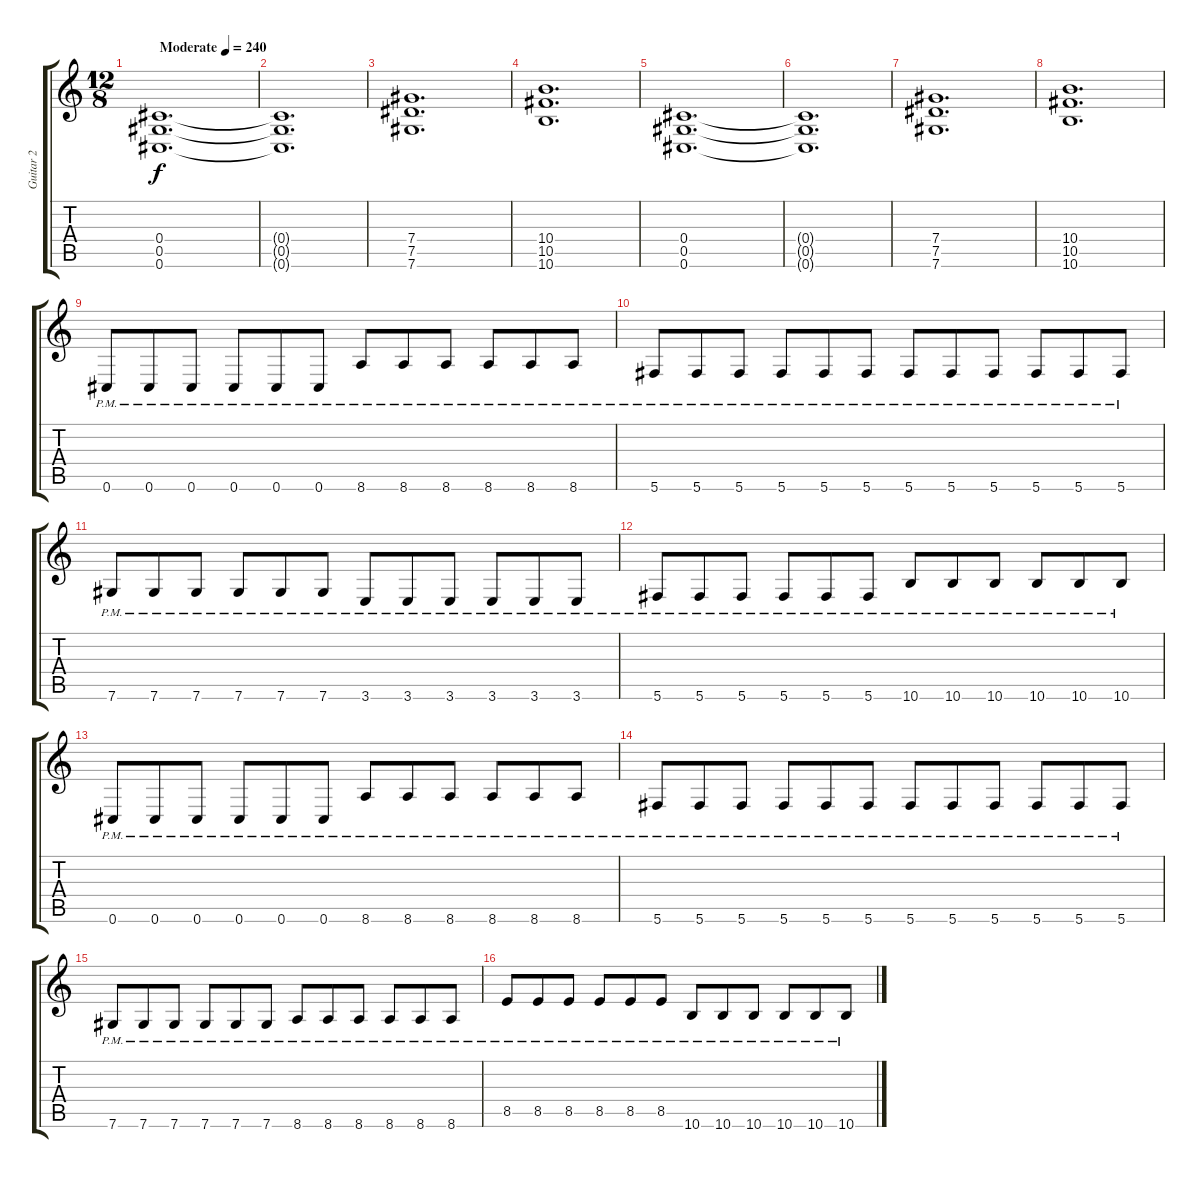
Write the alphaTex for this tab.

\track ("Guitar 2" "Guitar 2") {instrument distortionguitar}
\staff {score tabs}
\tuning (Eb4 Bb3 Gb3 Db3 Ab2 Db2) {hide}
\ts (12 8)
\tempo (240 "Moderate")
\clef g2
\ks c
(0.4 0.5 0.6).1{d dy f instrument distortionguitar} |
(0.4{t} 0.5{t} 0.6{t}).1{d} |
(7.4 7.5 7.6).1{d} |
(10.4 10.5 10.6).1{d} |
(0.4 0.5 0.6).1{d} |
(0.4{t} 0.5{t} 0.6{t}).1{d} |
(7.4 7.5 7.6).1{d} |
(10.4 10.5 10.6).1{d} |
0.6{pm}.8 0.6{pm}.8 0.6{pm}.8 0.6{pm}.8 0.6{pm}.8 0.6{pm}.8 8.6{pm}.8 8.6{pm}.8 8.6{pm}.8 8.6{pm}.8 8.6{pm}.8 8.6{pm}.8 |
5.6{pm}.8 5.6{pm}.8 5.6{pm}.8 5.6{pm}.8 5.6{pm}.8 5.6{pm}.8 5.6{pm}.8 5.6{pm}.8 5.6{pm}.8 5.6{pm}.8 5.6{pm}.8 5.6{pm}.8 |
7.6{pm}.8 7.6{pm}.8 7.6{pm}.8 7.6{pm}.8 7.6{pm}.8 7.6{pm}.8 3.6{pm}.8 3.6{pm}.8 3.6{pm}.8 3.6{pm}.8 3.6{pm}.8 3.6{pm}.8 |
5.6{pm}.8 5.6{pm}.8 5.6{pm}.8 5.6{pm}.8 5.6{pm}.8 5.6{pm}.8 10.6{pm}.8 10.6{pm}.8 10.6{pm}.8 10.6{pm}.8 10.6{pm}.8 10.6{pm}.8 |
0.6{pm}.8 0.6{pm}.8 0.6{pm}.8 0.6{pm}.8 0.6{pm}.8 0.6{pm}.8 8.6{pm}.8 8.6{pm}.8 8.6{pm}.8 8.6{pm}.8 8.6{pm}.8 8.6{pm}.8 |
5.6{pm}.8 5.6{pm}.8 5.6{pm}.8 5.6{pm}.8 5.6{pm}.8 5.6{pm}.8 5.6{pm}.8 5.6{pm}.8 5.6{pm}.8 5.6{pm}.8 5.6{pm}.8 5.6{pm}.8 |
7.6{pm}.8 7.6{pm}.8 7.6{pm}.8 7.6{pm}.8 7.6{pm}.8 7.6{pm}.8 8.6{pm}.8 8.6{pm}.8 8.6{pm}.8 8.6{pm}.8 8.6{pm}.8 8.6{pm}.8 |
8.5{pm}.8 8.5{pm}.8 8.5{pm}.8 8.5{pm}.8 8.5{pm}.8 8.5{pm}.8 10.6{pm}.8 10.6{pm}.8 10.6{pm}.8 10.6{pm}.8 10.6{pm}.8 10.6{pm}.8
